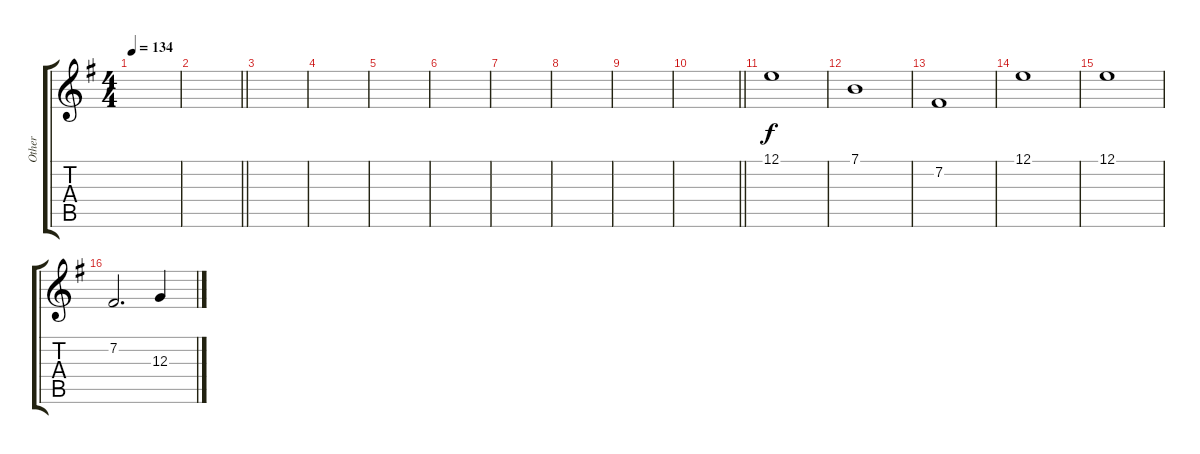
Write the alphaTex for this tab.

\track ("Other" "Other") {instrument lead1square}
\staff {score tabs}
\tuning (E4 B3 G3 D3 A2 E2) {hide}
\ts (4 4)
\tempo 134
\clef g2
\ks g
|
\barLineRight lightlight
|
|
|
|
|
|
|
|
\barLineRight lightlight
|
12.1.1{volume 13 instrument distortionguitar} |
7.1.1 |
7.2.1 |
12.1.1 |
12.1.1 |
7.2.2{d} 12.3.4
